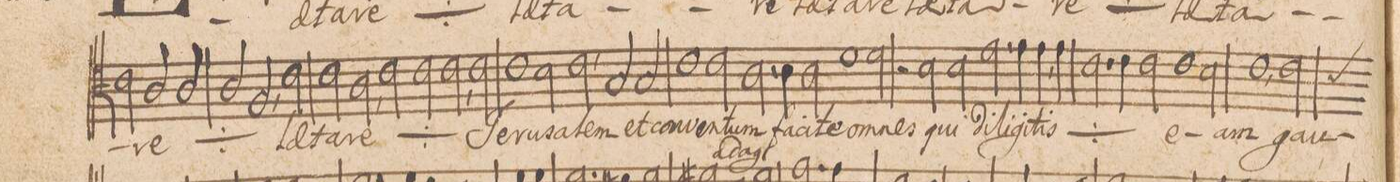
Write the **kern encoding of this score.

**kern	**text
*I"[TENOR.]	*
*clefC4	*
*k[]	*
*M3/2	*
2c\	.
2A/	-re
*	*ij
2A/	lae-
=17-	=17-
2A\	-ta-
2F,</	-re
*	*Xij
2c\	lae-
=18-	=18-
2c\	-ta-
2A,<\	-re
*	*ij
2c\	lae-
=19-	=19-
2c\	-ta-
2c,<\	-re
*	*Xij
2c\	Je-
=20-	=20-
1c	-ru-
2B\	-sa-
=21-	=21-
2c,<\	-lem
2G/	et
2G/	con-
=22-	=22-
1c	-ven-
2c\	-tum
=23-	=23-
2.A\	fa-
4A\	-ci-
2A\	-te
=24-	=24-
1d	om-
2d\	-nes
=25-	=25-
2r	.
2B\	qui
2B\	di-
=26-	=26-
2.e\	-li-
4e\	-gi-
4e,<\	-tis
*	*ij
4e\	di-
=27-	=27-
2.c\	-li-
4c\	-gi-
2c\	-tis
*	*Xij
=28-	=28-
1c	e-
2B\	.
=29-	=29-
1c,<	-am
*custos:B	*
2c\	gau-
=30-	=30-
*-	*-
